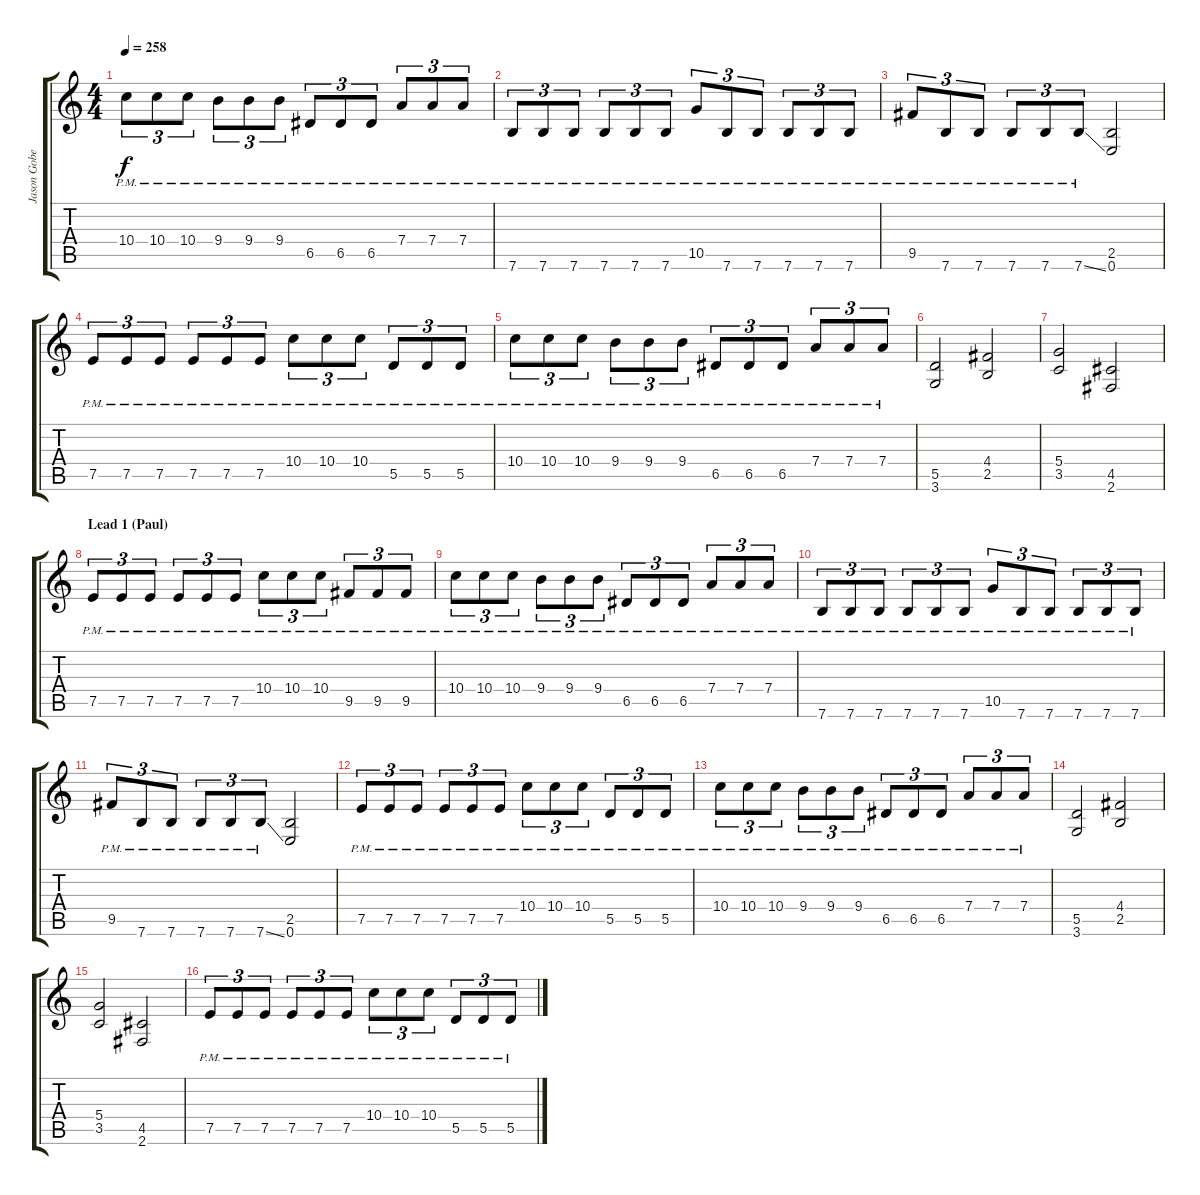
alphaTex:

\track ("Jason Gobel (distortion)" "Jason Gobe") {instrument distortionguitar}
\staff {score tabs}
\tuning (E4 B3 G3 D3 A2 E2) {hide}
\ts (4 4)
\tempo 258
\clef g2
\ks c
10.4{pm}.8{tu (3 2) dy f} 10.4{pm}.8{tu (3 2)} 10.4{pm}.8{tu (3 2)} 9.4{pm}.8{tu (3 2)} 9.4{pm}.8{tu (3 2)} 9.4{pm}.8{tu (3 2)} 6.5{pm}.8{tu (3 2)} 6.5{pm}.8{tu (3 2)} 6.5{pm}.8{tu (3 2)} 7.4{pm}.8{tu (3 2)} 7.4{pm}.8{tu (3 2)} 7.4{pm}.8{tu (3 2)} |
7.6{pm}.8{tu (3 2)} 7.6{pm}.8{tu (3 2)} 7.6{pm}.8{tu (3 2)} 7.6{pm}.8{tu (3 2)} 7.6{pm}.8{tu (3 2)} 7.6{pm}.8{tu (3 2)} 10.5{pm}.8{tu (3 2)} 7.6{pm}.8{tu (3 2)} 7.6{pm}.8{tu (3 2)} 7.6{pm}.8{tu (3 2)} 7.6{pm}.8{tu (3 2)} 7.6{pm}.8{tu (3 2)} |
9.5{pm}.8{tu (3 2)} 7.6{pm}.8{tu (3 2)} 7.6{pm}.8{tu (3 2)} 7.6{pm}.8{tu (3 2)} 7.6{pm}.8{tu (3 2)} 7.6{ss pm}.8{tu (3 2)} (2.5 0.6).2 |
7.5{pm}.8{tu (3 2)} 7.5{pm}.8{tu (3 2)} 7.5{pm}.8{tu (3 2)} 7.5{pm}.8{tu (3 2)} 7.5{pm}.8{tu (3 2)} 7.5{pm}.8{tu (3 2)} 10.4{pm}.8{tu (3 2)} 10.4{pm}.8{tu (3 2)} 10.4{pm}.8{tu (3 2)} 5.5{pm}.8{tu (3 2)} 5.5{pm}.8{tu (3 2)} 5.5{pm}.8{tu (3 2)} |
10.4{pm}.8{tu (3 2)} 10.4{pm}.8{tu (3 2)} 10.4{pm}.8{tu (3 2)} 9.4{pm}.8{tu (3 2)} 9.4{pm}.8{tu (3 2)} 9.4{pm}.8{tu (3 2)} 6.5{pm}.8{tu (3 2)} 6.5{pm}.8{tu (3 2)} 6.5{pm}.8{tu (3 2)} 7.4{pm}.8{tu (3 2)} 7.4{pm}.8{tu (3 2)} 7.4{pm}.8{tu (3 2)} |
(5.5 3.6).2 (4.4 2.5).2 |
(5.4 3.5).2 (4.5 2.6).2 |
\section ("" "Lead 1 (Paul)")
7.5{pm}.8{tu (3 2)} 7.5{pm}.8{tu (3 2)} 7.5{pm}.8{tu (3 2)} 7.5{pm}.8{tu (3 2)} 7.5{pm}.8{tu (3 2)} 7.5{pm}.8{tu (3 2)} 10.4{pm}.8{tu (3 2)} 10.4{pm}.8{tu (3 2)} 10.4{pm}.8{tu (3 2)} 9.5{pm}.8{tu (3 2)} 9.5{pm}.8{tu (3 2)} 9.5{pm}.8{tu (3 2)} |
10.4{pm}.8{tu (3 2)} 10.4{pm}.8{tu (3 2)} 10.4{pm}.8{tu (3 2)} 9.4{pm}.8{tu (3 2)} 9.4{pm}.8{tu (3 2)} 9.4{pm}.8{tu (3 2)} 6.5{pm}.8{tu (3 2)} 6.5{pm}.8{tu (3 2)} 6.5{pm}.8{tu (3 2)} 7.4{pm}.8{tu (3 2)} 7.4{pm}.8{tu (3 2)} 7.4{pm}.8{tu (3 2)} |
7.6{pm}.8{tu (3 2)} 7.6{pm}.8{tu (3 2)} 7.6{pm}.8{tu (3 2)} 7.6{pm}.8{tu (3 2)} 7.6{pm}.8{tu (3 2)} 7.6{pm}.8{tu (3 2)} 10.5{pm}.8{tu (3 2)} 7.6{pm}.8{tu (3 2)} 7.6{pm}.8{tu (3 2)} 7.6{pm}.8{tu (3 2)} 7.6{pm}.8{tu (3 2)} 7.6{pm}.8{tu (3 2)} |
9.5{pm}.8{tu (3 2)} 7.6{pm}.8{tu (3 2)} 7.6{pm}.8{tu (3 2)} 7.6{pm}.8{tu (3 2)} 7.6{pm}.8{tu (3 2)} 7.6{ss pm}.8{tu (3 2)} (2.5 0.6).2 |
7.5{pm}.8{tu (3 2)} 7.5{pm}.8{tu (3 2)} 7.5{pm}.8{tu (3 2)} 7.5{pm}.8{tu (3 2)} 7.5{pm}.8{tu (3 2)} 7.5{pm}.8{tu (3 2)} 10.4{pm}.8{tu (3 2)} 10.4{pm}.8{tu (3 2)} 10.4{pm}.8{tu (3 2)} 5.5{pm}.8{tu (3 2)} 5.5{pm}.8{tu (3 2)} 5.5{pm}.8{tu (3 2)} |
10.4{pm}.8{tu (3 2)} 10.4{pm}.8{tu (3 2)} 10.4{pm}.8{tu (3 2)} 9.4{pm}.8{tu (3 2)} 9.4{pm}.8{tu (3 2)} 9.4{pm}.8{tu (3 2)} 6.5{pm}.8{tu (3 2)} 6.5{pm}.8{tu (3 2)} 6.5{pm}.8{tu (3 2)} 7.4{pm}.8{tu (3 2)} 7.4{pm}.8{tu (3 2)} 7.4{pm}.8{tu (3 2)} |
(5.5 3.6).2 (4.4 2.5).2 |
(5.4 3.5).2 (4.5 2.6).2 |
7.5{pm}.8{tu (3 2)} 7.5{pm}.8{tu (3 2)} 7.5{pm}.8{tu (3 2)} 7.5{pm}.8{tu (3 2)} 7.5{pm}.8{tu (3 2)} 7.5{pm}.8{tu (3 2)} 10.4{pm}.8{tu (3 2)} 10.4{pm}.8{tu (3 2)} 10.4{pm}.8{tu (3 2)} 5.5{pm}.8{tu (3 2)} 5.5{pm}.8{tu (3 2)} 5.5{pm}.8{tu (3 2)}
